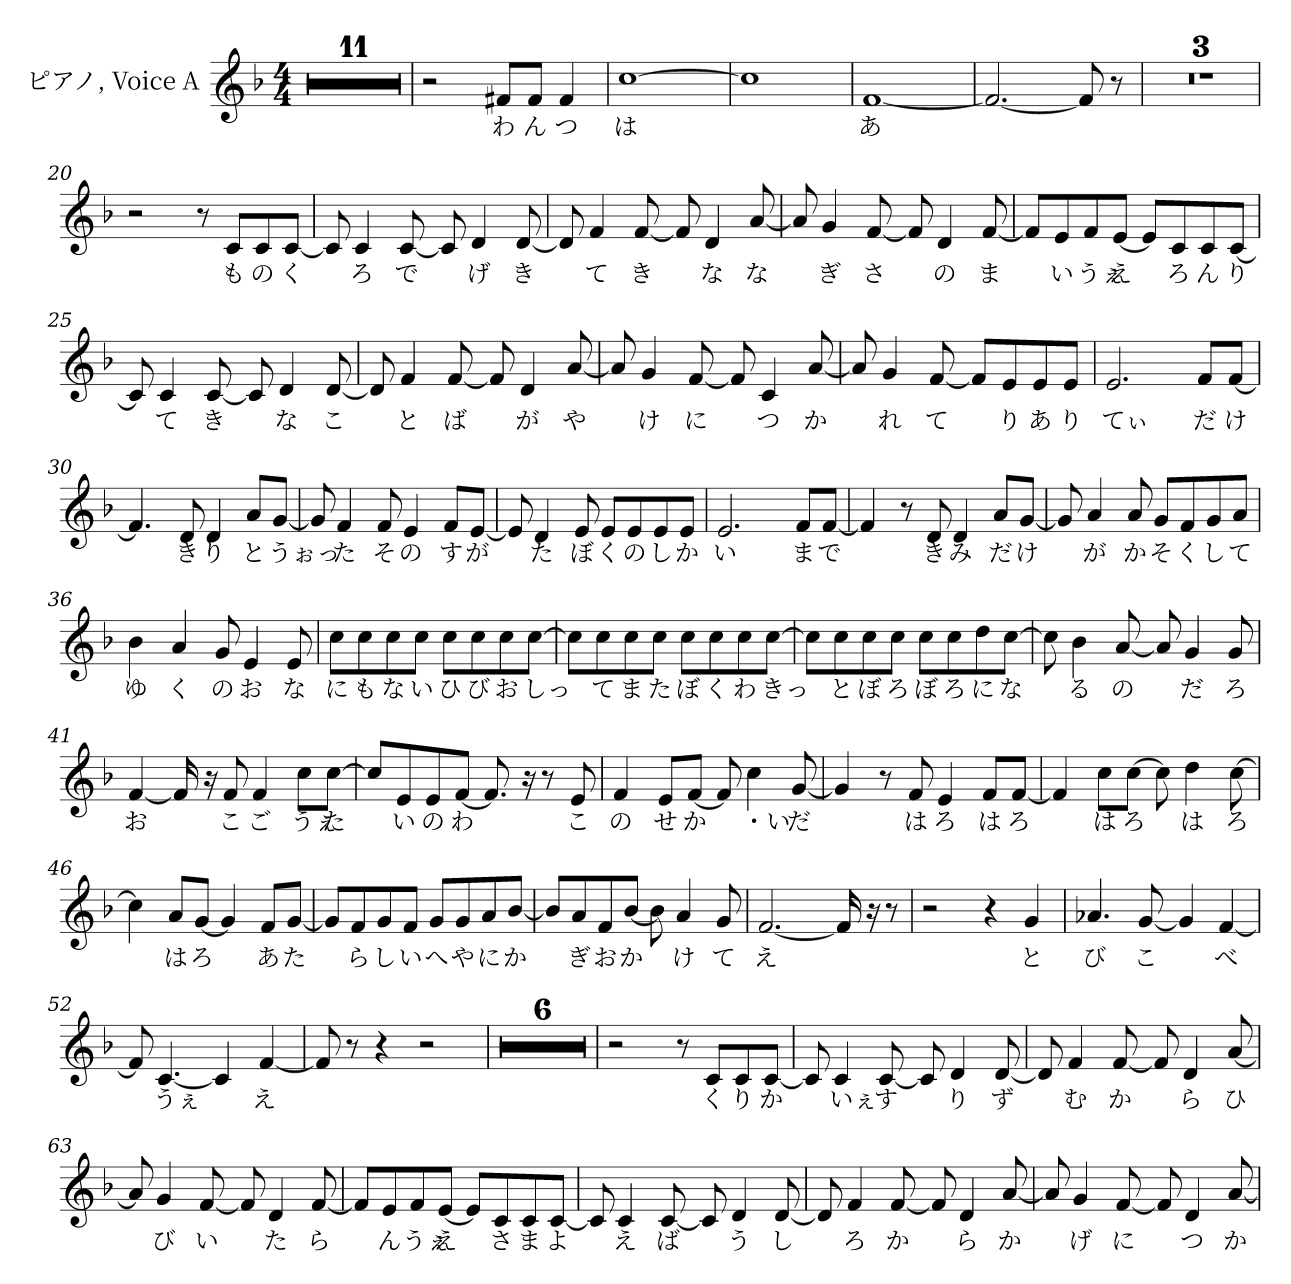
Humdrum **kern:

**kern	**text
*part1	*part1
*staff1	*staff1
*I"ピアノ, Voice A	*
*clefG2	*
*k[b-]	*
*M4/4	*
*MM185	*
=1	=1
1r	.
=2	=2
1r	.
=3	=3
1r	.
=4	=4
1r	.
=5	=5
1r	.
=6	=6
1r	.
=7	=7
1r	.
=8	=8
1r	.
=9	=9
1r	.
=10	=10
1r	.
=11	=11
1r	.
=12	=12
2r	.
!	!LO:LY:b
8f#X/L	わ
!	!LO:LY:b
8f#/J	ん
!	!LO:LY:b
4f#/	つ
=13	=13
!	!LO:LY:b
[1cc	は
=14	=14
1cc]	.
=15	=15
!	!LO:LY:b
[1f	あ
!!LO:LB:g=z
=16	=16
2.f/_	.
8f/]	.
8r	.
=17	=17
1r	.
=18	=18
1r	.
=19	=19
1r	.
=20	=20
2r	.
8r	.
!	!LO:LY:b
8c/L	も
!	!LO:LY:b
8c/	の
!	!LO:LY:b
[8c/J	く
=21	=21
8c/]	.
!	!LO:LY:b
4c/	ろ
!	!LO:LY:b
[8c/	で
8c/]	.
!	!LO:LY:b
4d/	げ
!	!LO:LY:b
[8d/	き
=22	=22
8d/]	.
!	!LO:LY:b
4f/	て
!	!LO:LY:b
[8f/	き
8f/]	.
!	!LO:LY:b
4d/	な
!	!LO:LY:b
[8a/	な
!!LO:LB:g=z
=23	=23
8a/]	.
!	!LO:LY:b
4g/	ぎ
!	!LO:LY:b
[8f/	さ
8f/]	.
!	!LO:LY:b
4d/	の
!	!LO:LY:b
[8f/	ま
=24	=24
8f/L]	.
!	!LO:LY:b
8e/	い
!	!LO:LY:b
8f/	うぇ
!	!LO:LY:b
[8e/J	え
8e/L]	.
!	!LO:LY:b
8c/	ろ
!	!LO:LY:b
8c/	ん
!	!LO:LY:b
[8c/J	り
=25	=25
8c/]	.
!	!LO:LY:b
4c/	て
!	!LO:LY:b
[8c/	き
8c/]	.
!	!LO:LY:b
4d/	な
!	!LO:LY:b
[8d/	こ
=26	=26
8d/]	.
!	!LO:LY:b
4f/	と
!	!LO:LY:b
[8f/	ば
8f/]	.
!	!LO:LY:b
4d/	が
!	!LO:LY:b
[8a/	や
!!LO:LB:g=z
=27	=27
8a/]	.
!	!LO:LY:b
4g/	け
!	!LO:LY:b
[8f/	に
8f/]	.
!	!LO:LY:b
4c/	つ
!	!LO:LY:b
[8a/	か
=28	=28
8a/]	.
!	!LO:LY:b
4g/	れ
!	!LO:LY:b
[8f/	て
8f/L]	.
!	!LO:LY:b
8e/	り
!	!LO:LY:b
8e/	あ
!	!LO:LY:b
8e/J	り
=29	=29
!	!LO:LY:b
2.e/	てぃ
!	!LO:LY:b
8f/L	だ
!	!LO:LY:b
[8f/J	け
=30	=30
4.f/]	.
!	!LO:LY:b
8d/	き
!	!LO:LY:b
4d/	り
!	!LO:LY:b
8a/L	と
!	!LO:LY:b
[8g/J	うぉっ
=31	=31
8g/]	.
!	!LO:LY:b
4f/	た
!	!LO:LY:b
8f/	そ
!	!LO:LY:b
4e/	の
!	!LO:LY:b
8f/L	す
!	!LO:LY:b
[8e/J	が
!!LO:LB:g=z
=32	=32
8e/]	.
!	!LO:LY:b
4d/	た
!	!LO:LY:b
8e/	ぼ
!	!LO:LY:b
8e/L	く
!	!LO:LY:b
8e/	の
!	!LO:LY:b
8e/	し
!	!LO:LY:b
8e/J	か
=33	=33
!	!LO:LY:b
2.e/	い
!	!LO:LY:b
8f/L	ま
!	!LO:LY:b
[8f/J	で
=34	=34
4f/]	.
8r	.
!	!LO:LY:b
8d/	き
!	!LO:LY:b
4d/	み
!	!LO:LY:b
8a/L	だ
!	!LO:LY:b
[8g/J	け
=35	=35
8g/]	.
!	!LO:LY:b
4a/	が
!	!LO:LY:b
8a/	か
!	!LO:LY:b
8g/L	そ
!	!LO:LY:b
8f/	く
!	!LO:LY:b
8g/	し
!	!LO:LY:b
8a/J	て
=36	=36
!	!LO:LY:b
4b-\	ゆ
!	!LO:LY:b
4a/	く
!	!LO:LY:b
8g/	の
!	!LO:LY:b
4e/	お
!	!LO:LY:b
8e/	な
!!LO:LB:g=z
=37	=37
!	!LO:LY:b
8cc\L	に
!	!LO:LY:b
8cc\	も
!	!LO:LY:b
8cc\	な
!	!LO:LY:b
8cc\J	い
!	!LO:LY:b
8cc\L	ひ
!	!LO:LY:b
8cc\	び
!	!LO:LY:b
8cc\	お
!	!LO:LY:b
[8cc\J	しっ
=38	=38
8cc\L]	.
!	!LO:LY:b
8cc\	て
!	!LO:LY:b
8cc\	ま
!	!LO:LY:b
8cc\J	た
!	!LO:LY:b
8cc\L	ぼ
!	!LO:LY:b
8cc\	く
!	!LO:LY:b
8cc\	わ
!	!LO:LY:b
[8cc\J	きっ
=39	=39
8cc\L]	.
!	!LO:LY:b
8cc\	と
!	!LO:LY:b
8cc\	ぼ
!	!LO:LY:b
8cc\J	ろ
!	!LO:LY:b
8cc\L	ぼ
!	!LO:LY:b
8cc\	ろ
!	!LO:LY:b
8dd\	に
!	!LO:LY:b
[8cc\J	な
=40	=40
8cc\]	.
!	!LO:LY:b
4b-\	る
!	!LO:LY:b
[8a/	の
8a/]	.
!	!LO:LY:b
4g/	だ
!	!LO:LY:b
8g/	ろ
!!LO:LB:g=z
=41	=41
!	!LO:LY:b
[4f/	お
16f/]	.
16r	.
!	!LO:LY:b
8f/	こ
!	!LO:LY:b
4f/	ご
!	!LO:LY:b
8cc\L	うぇ
!	!LO:LY:b
[8cc\J	た
=42	=42
8cc/L]	.
!	!LO:LY:b
8e/	い
!	!LO:LY:b
8e/	の
!	!LO:LY:b
[8f/J	わ
8.f/]	.
16r	.
8r	.
!	!LO:LY:b
8e/	こ
=43	=43
!	!LO:LY:b
4f/	の
!	!LO:LY:b
8e/L	せ
!	!LO:LY:b
[8f/J	か
8f/]	.
!	!LO:LY:b
4cc\	・い
!	!LO:LY:b
[8g/	だ
=44	=44
4g/]	.
8r	.
!	!LO:LY:b
8f/	は
!	!LO:LY:b
4e/	ろ
!	!LO:LY:b
8f/L	は
!	!LO:LY:b
[8f/J	ろ
=45	=45
4f/]	.
!	!LO:LY:b
8cc\L	は
!	!LO:LY:b
[8cc\J	ろ
8cc\]	.
!	!LO:LY:b
4dd\	は
!	!LO:LY:b
[8cc\	ろ
!!LO:LB:g=z
=46	=46
4cc\]	.
!	!LO:LY:b
8a/L	は
!	!LO:LY:b
[8g/J	ろ
4g/]	.
!	!LO:LY:b
8f/L	あ
!	!LO:LY:b
[8g/J	た
=47	=47
8g/L]	.
!	!LO:LY:b
8f/	ら
!	!LO:LY:b
8g/	し
!	!LO:LY:b
8f/J	い
!	!LO:LY:b
8g/L	へ
!	!LO:LY:b
8g/	や
!	!LO:LY:b
8a/	に
!	!LO:LY:b
[8b-/J	か
=48	=48
8b-/L]	.
!	!LO:LY:b
8a/	ぎ
!	!LO:LY:b
8f/	お
!	!LO:LY:b
[8b-/J	か
8b-\]	.
!	!LO:LY:b
4a/	け
!	!LO:LY:b
8g/	て
=49	=49
!	!LO:LY:b
[2.f/	え
16f/]	.
16r	.
8r	.
=50	=50
2r	.
4r	.
!	!LO:LY:b
4g/	と
=51	=51
!	!LO:LY:b
4.a-X/	び
!	!LO:LY:b
[8g/	こ
4g/]	.
!	!LO:LY:b
[4f/	べ
!!LO:LB:g=z
=52	=52
8f/]	.
!	!LO:LY:b
[4.c/	うぇ
4c/]	.
!	!LO:LY:b
[4f/	え
=53	=53
8f/]	.
8r	.
4r	.
2r	.
=54	=54
1r	.
=55	=55
1r	.
=56	=56
1r	.
=57	=57
1r	.
=58	=58
1r	.
=59	=59
1r	.
=60	=60
2r	.
8r	.
!	!LO:LY:b
8c/L	く
!	!LO:LY:b
8c/	り
!	!LO:LY:b
[8c/J	か
=61	=61
8c/]	.
!	!LO:LY:b
4c/	いぇ
!	!LO:LY:b
[8c/	す
8c/]	.
!	!LO:LY:b
4d/	り
!	!LO:LY:b
[8d/	ず
!!LO:LB:g=z
=62	=62
8d/]	.
!	!LO:LY:b
4f/	む
!	!LO:LY:b
[8f/	か
8f/]	.
!	!LO:LY:b
4d/	ら
!	!LO:LY:b
[8a/	ひ
=63	=63
8a/]	.
!	!LO:LY:b
4g/	び
!	!LO:LY:b
[8f/	い
8f/]	.
!	!LO:LY:b
4d/	た
!	!LO:LY:b
[8f/	ら
=64	=64
8f/L]	.
!	!LO:LY:b
8e/	ん
!	!LO:LY:b
8f/	うぇ
!	!LO:LY:b
[8e/J	え
8e/L]	.
!	!LO:LY:b
8c/	さ
!	!LO:LY:b
8c/	ま
!	!LO:LY:b
[8c/J	よ
=65	=65
8c/]	.
!	!LO:LY:b
4c/	え
!	!LO:LY:b
[8c/	ば
8c/]	.
!	!LO:LY:b
4d/	う
!	!LO:LY:b
[8d/	し
!!LO:LB:g=z
=66	=66
8d/]	.
!	!LO:LY:b
4f/	ろ
!	!LO:LY:b
[8f/	か
8f/]	.
!	!LO:LY:b
4d/	ら
!	!LO:LY:b
[8a/	か
=67	=67
8a/]	.
!	!LO:LY:b
4g/	げ
!	!LO:LY:b
[8f/	に
8f/]	.
!	!LO:LY:b
4d/	つ
!	!LO:LY:b
[8a/	か
=	=
*-	*-
